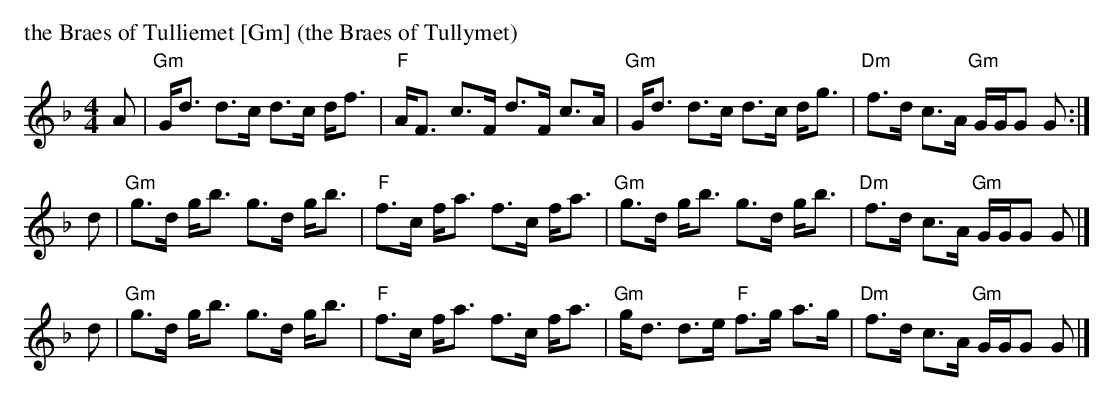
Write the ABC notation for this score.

X:1
P: the Braes of Tulliemet [Gm] (the Braes of Tullymet)
M: 4/4
L: 1/8
K: Gdor
A \
| "Gm"G<d d>c d>c d<f | "F"A<F c>F d>F c>A \
| "Gm"G<d d>c d>c d<g | "Dm"f>d c>A "Gm"G/G/G G :|
d \
| "Gm"g>d g<b g>d g<b | "F"f>c f<a f>c f<a \
| "Gm"g>d g<b g>d g<b | "Dm"f>d c>A "Gm"G/G/G G |]
d \
| "Gm"g>d g<b g>d g<b | "F"f>c f<a f>c f<a \
| "Gm"g<d d>e "F"f>g a>g | "Dm"f>d c>A "Gm"G/G/G G |]
